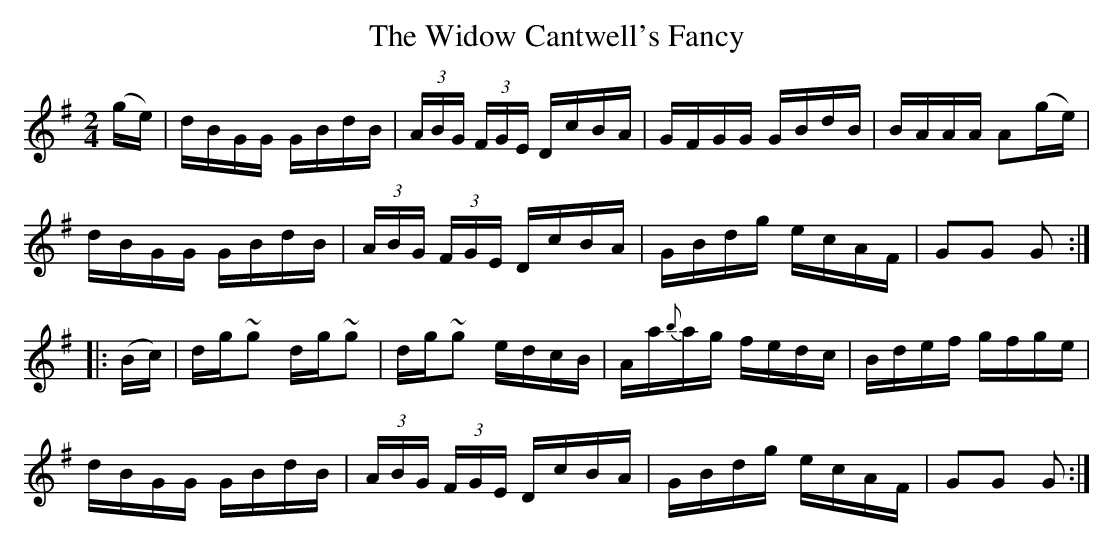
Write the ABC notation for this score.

X:1
T: The Widow Cantwell's Fancy
M: 2/4
L: 1/16
K: G
   (ge) | dBGG  GBdB  | (3ABG (3FGE DcBA |   GFGG  GBdB | BAAA A2(ge) |
          dBGG  GBdB  | (3ABG (3FGE DcBA |   GBdg  ecAF | G2G2 G2    :|
|: (Bc) | dg~g2 dg~g2 |    dg~g2    edcB | Aa{b}ag fedc | Bdef gfge   |
          dBGG  GBdB  | (3ABG (3FGE DcBA |   GBdg  ecAF | G2G2 G2    :|
